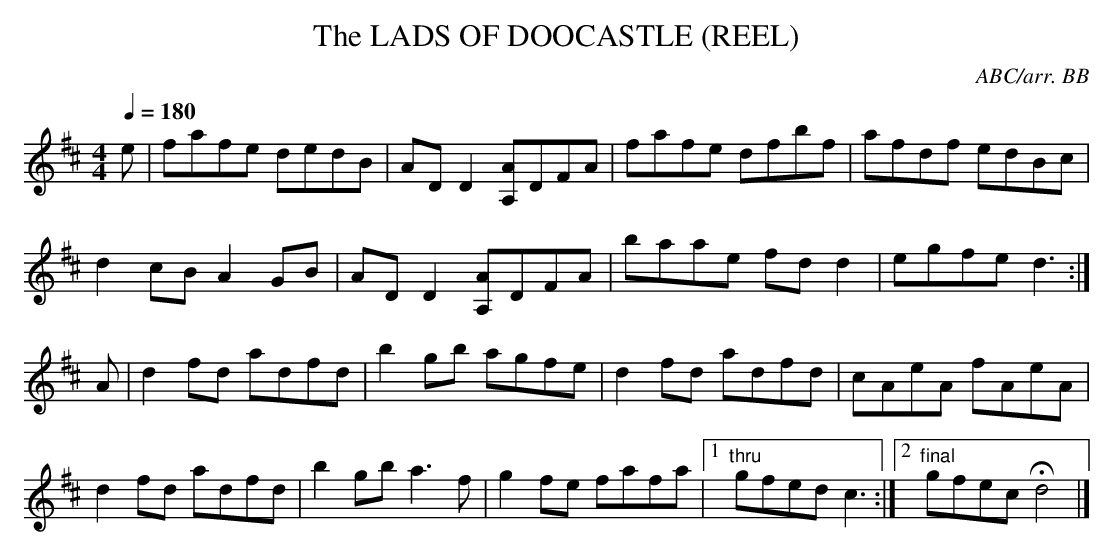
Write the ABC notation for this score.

X:1
T:LADS OF DOOCASTLE (REEL), The
C:ABC/arr. BB
M:4/4
Q:1/4=180
K:D
e|fafe dedB|ADD2 [A,A]DFA|fafe dfbf|afdf edBc|
d2cB A2GB|ADD2 [A,A]DFA|baae fdd2|egfe d3:|
A|d2fd adfd|b2gb agfe|d2fd adfd|cAeA fAeA|
d2fd adfd|b2gb a3f|g2fe fafa|1 "thru"gfed c3:|\
[2 "final"gfec Hd4|]
